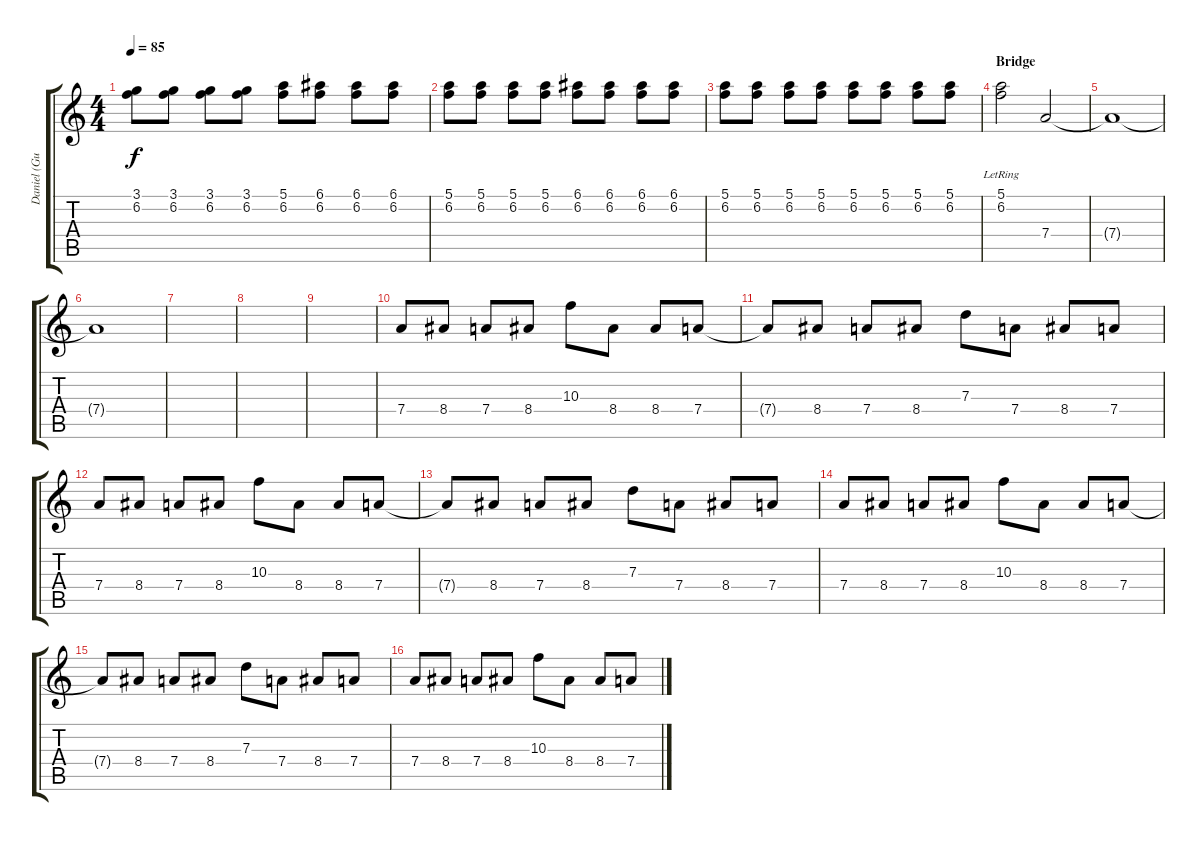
\track ("Daniel (Guitar)" "Daniel (Gu") {instrument overdrivenguitar}
\staff {score tabs}
\tuning (E4 B3 G3 D3 A2 E2) {hide}
\ts (4 4)
\tempo 85
\clef g2
\ks c
(3.1 6.2).8{dy f} (3.1 6.2).8 (3.1 6.2).8 (3.1 6.2).8 (5.1 6.2).8 (6.1 6.2).8 (6.1 6.2).8 (6.1 6.2).8 |
(5.1 6.2).8 (5.1 6.2).8 (5.1 6.2).8 (5.1 6.2).8 (6.1 6.2).8 (6.1 6.2).8 (6.1 6.2).8 (6.1 6.2).8 |
(5.1 6.2).8 (5.1 6.2).8 (5.1 6.2).8 (5.1 6.2).8 (5.1 6.2).8 (5.1 6.2).8 (5.1 6.2).8 (5.1 6.2).8 |
\section ("" "Bridge")
(5.1{lr} 6.2{lr}).2{volume 4} 7.4.2{volume 14} |
7.4{t}.1{volume 4} |
7.4{t}.1 |
|
|
|
7.4.8{volume 16} 8.4.8 7.4.8 8.4.8 10.3.8 8.4.8 8.4.8 7.4.8 |
7.4{t}.8 8.4.8 7.4.8 8.4.8 7.3.8 7.4.8 8.4.8 7.4.8 |
7.4.8 8.4.8 7.4.8 8.4.8 10.3.8 8.4.8 8.4.8 7.4.8 |
7.4{t}.8 8.4.8 7.4.8 8.4.8 7.3.8 7.4.8 8.4.8 7.4.8 |
7.4.8 8.4.8 7.4.8 8.4.8 10.3.8 8.4.8 8.4.8 7.4.8 |
7.4{t}.8 8.4.8 7.4.8 8.4.8 7.3.8 7.4.8 8.4.8 7.4.8 |
7.4.8 8.4.8 7.4.8 8.4.8 10.3.8 8.4.8 8.4.8 7.4.8
